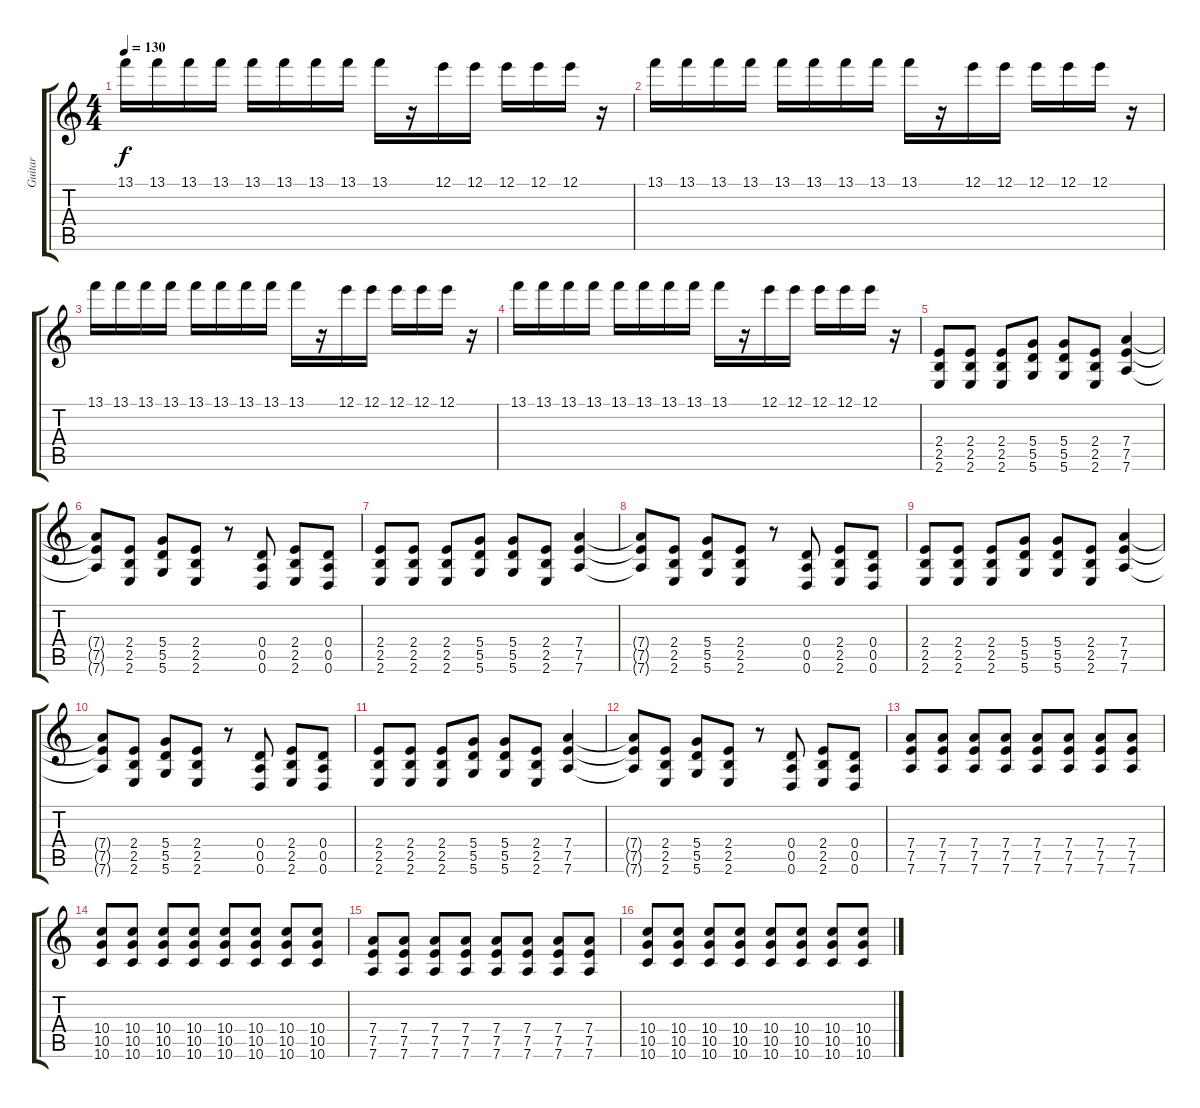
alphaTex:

\track ("Guitar" "Guitar") {instrument overdrivenguitar}
\staff {score tabs}
\tuning (E4 B3 G3 D3 A2 D2) {hide}
\ts (4 4)
\tempo 130
\clef g2
\ks c
13.1.16{dy f balance 16} 13.1.16 13.1.16 13.1.16 13.1.16 13.1.16 13.1.16 13.1.16 13.1.16 r.16 12.1.16{balance 0} 12.1.16 12.1.16 12.1.16 12.1.16 r.16 |
13.1.16{balance 16} 13.1.16 13.1.16 13.1.16 13.1.16 13.1.16 13.1.16 13.1.16 13.1.16 r.16 12.1.16{balance 0} 12.1.16 12.1.16 12.1.16 12.1.16 r.16 |
13.1.16{balance 16} 13.1.16 13.1.16 13.1.16 13.1.16 13.1.16 13.1.16 13.1.16 13.1.16 r.16 12.1.16{balance 0} 12.1.16 12.1.16 12.1.16 12.1.16 r.16 |
13.1.16{balance 16} 13.1.16 13.1.16 13.1.16 13.1.16 13.1.16 13.1.16 13.1.16 13.1.16 r.16 12.1.16{balance 0} 12.1.16 12.1.16 12.1.16 12.1.16 r.16 |
(2.4 2.5 2.6).8{balance 8} (2.4 2.5 2.6).8 (2.4 2.5 2.6).8 (5.4 5.5 5.6).8 (5.4 5.5 5.6).8 (2.4 2.5 2.6).8 (7.4 7.5 7.6).4 |
(7.4{t} 7.5{t} 7.6{t}).8 (2.4 2.5 2.6).8 (5.4 5.5 5.6).8 (2.4 2.5 2.6).8 r.8 (0.4 0.5 0.6).8 (2.4 2.5 2.6).8 (0.4 0.5 0.6).8 |
(2.4 2.5 2.6).8 (2.4 2.5 2.6).8 (2.4 2.5 2.6).8 (5.4 5.5 5.6).8 (5.4 5.5 5.6).8 (2.4 2.5 2.6).8 (7.4 7.5 7.6).4 |
(7.4{t} 7.5{t} 7.6{t}).8 (2.4 2.5 2.6).8 (5.4 5.5 5.6).8 (2.4 2.5 2.6).8 r.8 (0.4 0.5 0.6).8 (2.4 2.5 2.6).8 (0.4 0.5 0.6).8 |
(2.4 2.5 2.6).8 (2.4 2.5 2.6).8 (2.4 2.5 2.6).8 (5.4 5.5 5.6).8 (5.4 5.5 5.6).8 (2.4 2.5 2.6).8 (7.4 7.5 7.6).4 |
(7.4{t} 7.5{t} 7.6{t}).8 (2.4 2.5 2.6).8 (5.4 5.5 5.6).8 (2.4 2.5 2.6).8 r.8 (0.4 0.5 0.6).8 (2.4 2.5 2.6).8 (0.4 0.5 0.6).8 |
(2.4 2.5 2.6).8 (2.4 2.5 2.6).8 (2.4 2.5 2.6).8 (5.4 5.5 5.6).8 (5.4 5.5 5.6).8 (2.4 2.5 2.6).8 (7.4 7.5 7.6).4 |
(7.4{t} 7.5{t} 7.6{t}).8 (2.4 2.5 2.6).8 (5.4 5.5 5.6).8 (2.4 2.5 2.6).8 r.8 (0.4 0.5 0.6).8 (2.4 2.5 2.6).8 (0.4 0.5 0.6).8 |
(7.4 7.5 7.6).8 (7.4 7.5 7.6).8 (7.4 7.5 7.6).8 (7.4 7.5 7.6).8 (7.4 7.5 7.6).8 (7.4 7.5 7.6).8 (7.4 7.5 7.6).8 (7.4 7.5 7.6).8 |
(10.4 10.5 10.6).8 (10.4 10.5 10.6).8 (10.4 10.5 10.6).8 (10.4 10.5 10.6).8 (10.4 10.5 10.6).8 (10.4 10.5 10.6).8 (10.4 10.5 10.6).8 (10.4 10.5 10.6).8 |
(7.4 7.5 7.6).8 (7.4 7.5 7.6).8 (7.4 7.5 7.6).8 (7.4 7.5 7.6).8 (7.4 7.5 7.6).8 (7.4 7.5 7.6).8 (7.4 7.5 7.6).8 (7.4 7.5 7.6).8 |
(10.4 10.5 10.6).8 (10.4 10.5 10.6).8 (10.4 10.5 10.6).8 (10.4 10.5 10.6).8 (10.4 10.5 10.6).8 (10.4 10.5 10.6).8 (10.4 10.5 10.6).8 (10.4 10.5 10.6).8
